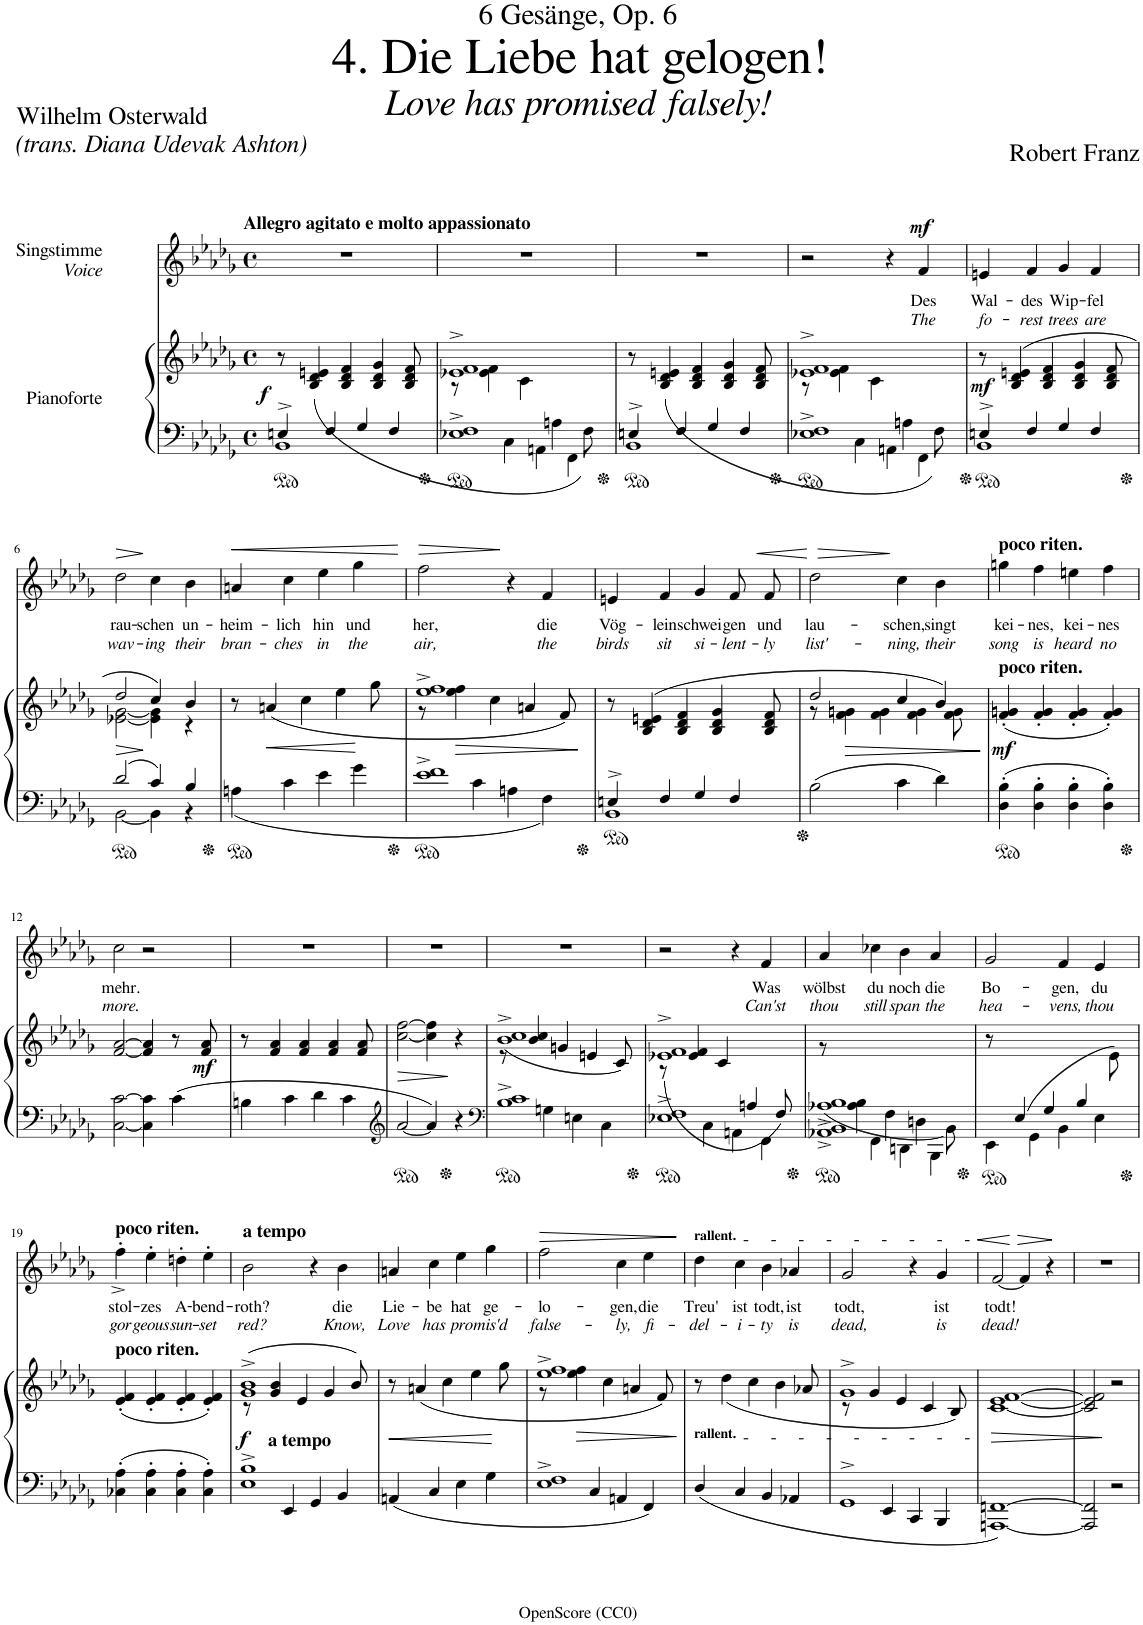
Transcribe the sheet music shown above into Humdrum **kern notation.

**kern	**kern	**dynam	**kern	**text	**text	**dynam
*part2	*part2	*part2	*part1	*part1	*part1	*part1
*staff3	*staff2	*staff2/3	*staff1	*staff1	*staff1	*staff1
*I"Pianoforte	*	*	*I"Singstimme Voice	*	*	*
*I'Pno	*	*	*	*	*	*
*clefF4	*clefG2	*	*clefG2	*	*	*
*k[b-e-a-d-g-]	*k[b-e-a-d-g-]	*	*k[b-e-a-d-g-]	*	*	*
*M4/4	*M4/4	*	*M4/4	*	*	*
*met(c)	*met(c)	*	*met(c)	*	*	*
=1	=1	=1	=1	=1	=1	=1
*^	*	*	*	*	*	*
!	!	!	!	!LO:TX:a:B:t=Allegro agitato e molto appassionato	!	!	!
!	!	!	!LO:DY:a=2	!	!	!	!
4En^/	1BB-	8r	f	1r	.	.	.
.	.	(4B-/ 4d-/ 4en/	.	.	.	.	.
4F/	.	.	.	.	.	.	.
.	.	4B-/ 4d-/ 4f/	.	.	.	.	.
4G-/	.	.	.	.	.	.	.
.	.	4B-/ 4d-/ 4g-/	.	.	.	.	.
4F/	.	.	.	.	.	.	.
.	.	8B-/ 8d-/ 8f/	.	.	.	.	.
=2	=2	=2	=2	=2	=2	=2	=2
*	*^	*^	*	*	*	*	*
8ryy	1E-X^ 1F^	4ryy	1e-X^> 1f^>	8r	.	1r	.	.	.
.	.	.	.	4e-\ 4f\	.	.	.	.	.
.	.	4C\	.	.	.	.	.	.	.
.	.	.	.	4c\	.	.	.	.	.
.	.	4AAn\	.	.	.	.	.	.	.
4An\	.	.	.	4.ryy	.	.	.	.	.
.	.	4FF\	.	.	.	.	.	.	.
8F\)	.	.	.	.	.	.	.	.	.
*	*v	*v	*	*	*	*	*	*	*
*	*	*v	*v	*	*	*	*	*
=3	=3	=3	=3	=3	=3	=3	=3
4En^/	1BB-	8r	.	1r	.	.	.
.	.	(4B-/ 4d-/ 4en/	.	.	.	.	.
4F/	.	.	.	.	.	.	.
.	.	4B-/ 4d-/ 4f/	.	.	.	.	.
4G-/	.	.	.	.	.	.	.
.	.	4B-/ 4d-/ 4g-/	.	.	.	.	.
4F/	.	.	.	.	.	.	.
.	.	8B-/ 8d-/ 8f/	.	.	.	.	.
=4	=4	=4	=4	=4	=4	=4	=4
*	*^	*^	*	*	*	*	*
8ryy	1E-X^ 1F^	4ryy	1e-X^> 1f^>	8r	.	2r	.	.	.
.	.	.	.	4e-\ 4f\	.	.	.	.	.
.	.	4C\	.	.	.	.	.	.	.
.	.	.	.	4c\	.	.	.	.	.
.	.	4AAn\	.	.	.	4r	.	.	.
4An\	.	.	.	4.ryy	.	.	.	.	.
!	!	!	!	!	!	!	!LO:LY:b	!LO:LY:b	!LO:DY:a
.	.	4FF\	.	.	.	4f/	Des	The	mf
8F\)	.	.	.	.	.	.	.	.	.
*	*v	*v	*	*	*	*	*	*	*
*	*	*v	*v	*	*	*	*	*
=5	=5	=5	=5	=5	=5	=5	=5
!	!	!	!LO:DY:b	!	!LO:LY:b	!LO:LY:b	!
4En^/	1BB-	8r	mf	4en/	Wal-	fo-	.
.	.	(4B-/ 4d-/ 4en/	.	.	.	.	.
!	!	!	!	!	!LO:LY:b	!LO:LY:b	!
4F/	.	.	.	4f/	-des	-rest	.
.	.	4B-/ 4d-/ 4f/	.	.	.	.	.
!	!	!	!	!	!LO:LY:b	!LO:LY:b	!
4G-/	.	.	.	4g-/	Wip-	trees	.
.	.	4B-/ 4d-/ 4g-/	.	.	.	.	.
!	!	!	!	!	!LO:LY:b	!LO:LY:b	!
4F/	.	.	.	4f/	-fel	are	.
.	.	8B-/ 8d-/ 8f/	.	.	.	.	.
!!LO:LB:g=z
=6	=6	=6	=6	=6	=6	=6	=6
!	!	!	!LO:HP:b	!	!LO:LY:b	!LO:LY:b	!LO:HP:b
*	*	*^	*	*	*	*	*
2d-/	[2BB-\	2dd-/	[2e-X\ [2g-\	>	2dd-\	rau-	wav-	>
!	!	!	!	!	!	!LO:LY:b	!LO:LY:b	!
4c/	4BB-\]	4cc/)	4e-\] 4g-\]	]	4cc\	-schen	-ing	]
!	!	!	!	!	!	!LO:LY:b	!LO:LY:b	!
4B-/	4r	4b-/	4r	.	4b-\	un-	their	.
=7	=7	=7	=7	=7	=7	=7	=7	=7
!	!	!	!	!	!	!LO:LY:b	!LO:LY:b	!LO:HP:b
*v	*v	*	*	*	*	*	*	*
*	*v	*v	*	*	*	*	*
4An\	8r	.	4an/	-heim-	bran-	<
!	!	!LO:HP:b	!	!	!	!
.	(4an/	<	.	.	.	.
!	!	!	!	!LO:LY:b	!LO:LY:b	!
4c\	.	.	4cc\	-lich	-ches	.
.	4cc\	.	.	.	.	.
!	!	!	!	!LO:LY:b	!LO:LY:b	!
4e-\	.	.	4ee-\	hin	in	.
.	4ee-\	.	.	.	.	.
!	!	!	!	!LO:LY:b	!LO:LY:b	!
4g-\	.	.	4gg-\	und	the	.
.	8gg-\	[	.	.	.	.
.	.	.	.	.	.	[
=8	=8	=8	=8	=8	=8	=8
*^	*^	*	*	*	*	*
!	!	!	!	!	!	!LO:LY:b	!LO:LY:b	!LO:HP:b
1e-^ 1f^	4ryy	1ee-^> 1ff^>	8r	.	2ff\	her,	air,	>
!	!	!	!	!LO:HP:b	!	!	!	!
.	.	.	4ee-\ 4ff\	>	.	.	.	.
.	4c\	.	.	.	.	.	.	.
.	.	.	4cc\	.	.	.	.	.
.	4An\	.	.	.	4r	.	.	]
.	.	.	4an/	.	.	.	.	.
!	!	!	!	!	!	!LO:LY:b	!LO:LY:b	!
.	4F\	.	.	.	4f/	die	the	.
.	.	.	8f/)	.	.	.	.	.
=9	=9	=9	=9	=9	=9	=9	=9	=9
!	!	!	!	!	!	!LO:LY:b	!LO:LY:b	!
*	*	*v	*v	*	*	*	*	*
4En^/	1BB-	8r	.	4en/	Vög-	birds	.
.	.	(4B-/ 4d-/ 4en/	.	.	.	.	.
!	!	!	!	!	!LO:LY:b	!LO:LY:b	!
4F/	.	.	.	4f/	-lein	sit	.
.	.	4B-/ 4d-/ 4f/	.	.	.	.	.
!	!	!	!	!	!LO:LY:b	!LO:LY:b	!
4G-/	.	.	.	4g-/	schwei-	si-	.
.	.	4B-/ 4d-/ 4g-/	.	.	.	.	.
!	!	!	!	!	!LO:LY:b	!LO:LY:b	!
4F/	.	.	.	8f/L	-gen	-lent-	.
!	!	!	!	!	!LO:LY:b	!LO:LY:b	!LO:HP:b
.	.	8B-/ 8d-/ 8f/	.	8f/J	und	-ly	<
*v	*v	*	*	*	*	*	*
.	.	.	.	.	.	[
=10	=10	=10	=10	=10	=10	=10
*	*^	*	*	*	*	*
!	!	!	!	!	!LO:LY:b	!LO:LY:b	!LO:HP:b
2B-\	2dd-/	8r	.	2dd-\	lau-	list'-	>
!	!	!	!LO:HP:b	!	!	!	!
.	.	4f\ 4gn\	>	.	.	.	.
.	.	4f\ 4g\	.	.	.	.	.
!	!	!	!	!	!LO:LY:b	!LO:LY:b	!
4c\	4cc/	.	.	4cc\	-schen,	-ning,	]
.	.	4f\ 4g\	.	.	.	.	.
!	!	!	!	!	!LO:LY:b	!LO:LY:b	!
4d-\	4b-/)	.	.	4b-\	singt	their	.
.	.	8f\ 8g\	.	.	.	.	.
*	*v	*v	*	*	*	*	*
.	.	]	.	.	.	.
=11	=11	=11	=11	=11	=11	=11
!	!	!	!LO:TX:a:B:t=poco riten.	!	!	!
!	!LO:TX:a:B:t=poco riten.	!	!	!	!	!
!	!	!LO:DY:b	!	!LO:LY:b	!LO:LY:b	!
4D-\' 4B-\'	(4f/' 4gn/'	mf	4ggn\	kei-	song	.
!	!	!	!	!LO:LY:b	!LO:LY:b	!
4D-\' 4B-\'	4f/' 4g/'	.	4ff\	-nes,	is	.
!	!	!	!	!LO:LY:b	!LO:LY:b	!
4D-\' 4B-\'	4f/' 4g/'	.	4een\	kei-	heard	.
!	!	!	!	!LO:LY:b	!LO:LY:b	!
4D-\' 4B-\'	4f/' 4g/')	.	4ff\	-nes	no	.
!!LO:LB:g=z
=12	=12	=12	=12	=12	=12	=12
!	!	!	!	!LO:LY:b	!LO:LY:b	!
[2C\ [2c\	[2f/ [2a-/	.	2cc\	mehr.	more.	.
4C\] 4c\]	4f/] 4a-/]	.	2r	.	.	.
4c\	8r	.	.	.	.	.
!	!	!LO:DY:b	!	!	!	!
.	8f/ 8a-/	mf	.	.	.	.
=13	=13	=13	=13	=13	=13	=13
4Bn\	8r	.	1r	.	.	.
.	4f/ 4a-/	.	.	.	.	.
4c\	.	.	.	.	.	.
.	4f/ 4a-/	.	.	.	.	.
4d-\	.	.	.	.	.	.
.	4f/ 4a-/	.	.	.	.	.
4c\	.	.	.	.	.	.
.	8f/ 8a-/	.	.	.	.	.
=14	=14	=14	=14	=14	=14	=14
*clefG2	*	*	*	*	*	*
!	!	!LO:HP:b	!	!	!	!
[2a-/	[2cc\ [2ff\	>	1r	.	.	.
4a-/]	4cc\] 4ff\]	.	.	.	.	.
4r	4r	]	.	.	.	.
=15	=15	=15	=15	=15	=15	=15
*clefF4	*	*	*	*	*	*
*^	*^	*	*	*	*	*
1B-^ 1c^	4ryy	(1b-^ 1cc^	8r	.	1r	.	.	.
.	.	.	4b-/ 4cc/	.	.	.	.	.
.	4Gn\	.	.	.	.	.	.	.
.	.	.	4gn/	.	.	.	.	.
.	4En\	.	.	.	.	.	.	.
.	.	.	4en/	.	.	.	.	.
.	4C\	.	.	.	.	.	.	.
.	.	.	8c/)	.	.	.	.	.
=16	=16	=16	=16	=16	=16	=16	=16	=16
*	*^	*	*	*	*	*	*	*
8ryy	1E-X^ 1F^	4ryy	(1e-X^ 1f^	8r	.	2r	.	.	.
.	.	.	.	4e-/ 4f/	.	.	.	.	.
.	.	4C\	.	.	.	.	.	.	.
.	.	.	.	4c/	.	.	.	.	.
.	.	4AAn\	.	.	.	4r	.	.	.
4An/	.	.	.	4.ryy	.	.	.	.	.
!	!	!	!	!	!	!	!LO:LY:b	!LO:LY:b	!
.	.	4FF\	.	.	.	4f/	Was	Can'st	.
8F/)	.	.	.	.	.	.	.	.	.
*	*	*	*v	*v	*	*	*	*	*
=17	=17	=17	=17	=17	=17	=17	=17	=17
*	*	*^	*	*	*	*	*	*
!	!	!	!	!	!	!	!LO:LY:b	!LO:LY:b	!
1A-X^ 1B-^	8ryy	1AA-X^< 1BB-^<	4ryy	8r	.	4a-/	wölbst	thou	.
.	4A-\ 4B-\	.	.	2..ryy	.	.	.	.	.
!	!	!	!	!	!	!	!LO:LY:b	!LO:LY:b	!
.	.	.	4FF\	.	.	4cc-X\	du	still	.
.	4F\	.	.	.	.	.	.	.	.
!	!	!	!	!	!	!	!LO:LY:b	!LO:LY:b	!
.	.	.	4DDn\	.	.	4b-\	noch	span	.
.	4Dn\	.	.	.	.	.	.	.	.
!	!	!	!	!	!	!	!LO:LY:b	!LO:LY:b	!
.	.	.	4BBB-\	.	.	4a-/	die	the	.
.	8BB-\	.	.	.	.	.	.	.	.
*	*v	*v	*v	*	*	*	*	*	*
=18	=18	=18	=18	=18	=18	=18	=18
!	!	!	!	!	!LO:LY:b	!LO:LY:b	!
8ryy	4EE-\	8r	.	2g-/	Bo-	hea-	.
(>4E-/	.	2.ryy	.	.	.	.	.
.	4GG-\	.	.	.	.	.	.
4G-/	.	.	.	.	.	.	.
!	!	!	!	!	!LO:LY:b	!LO:LY:b	!
.	4BB-\	.	.	4f/	-gen,	-vens,	.
4B-/	.	.	.	.	.	.	.
!	!	!	!	!	!LO:LY:b	!LO:LY:b	!
.	4E-\	.	.	4e-/	du	thou	.
8ryy	.	8e-\)	.	.	.	.	.
*v	*v	*	*	*	*	*	*
!!LO:LB:g=z
=19	=19	=19	=19	=19	=19	=19
!	!	!	!LO:TX:a:B:t=poco riten.	!	!	!
!	!LO:TX:a:B:t=poco riten.	!	!	!	!	!
!	!	!	!	!LO:LY:b	!LO:LY:b	!
4C-X\' 4A-\'	(4e-/' 4f/'	.	4ff'^<\	stol-	gor-	.
!	!	!	!	!LO:LY:b	!LO:LY:b	!
4C-\' 4A-\'	4e-/' 4f/'	.	4ee-'\	-zes	-geous	.
!	!	!	!	!LO:LY:b	!LO:LY:b	!
4C-\' 4A-\'	4e-/' 4f/'	.	4ddn'\	A-	sun-	.
!	!	!	!	!LO:LY:b	!LO:LY:b	!
4C-\' 4A-\'	4e-/' 4f/')	.	4ee-'\	-bend-	-set	.
=20	=20	=20	=20	=20	=20	=20
*^	*^	*	*	*	*	*
!	!	!	!	!	!LO:TX:a:B:t=a tempo	!	!	!
!	!	!	!	!LO:DY:b	!	!LO:LY:b	!LO:LY:b	!
1E-^ 1B-^	4ryy	(>1g-^> 1b-^>	8r	f	2b-\	-roth?	red?	.
.	.	.	4g-/ 4b-/	.	.	.	.	.
!	!LO:TX:a:B:t=a tempo	!	!	!	!	!	!	!
.	4EE-/	.	.	.	.	.	.	.
.	.	.	4e-/	.	.	.	.	.
.	4GG-/	.	.	.	4r	.	.	.
.	.	.	4g-/	.	.	.	.	.
!	!	!	!	!	!	!LO:LY:b	!LO:LY:b	!
.	4BB-/	.	.	.	4b-\	die	Know,	.
.	.	.	8b-/)	.	.	.	.	.
*v	*v	*	*	*	*	*	*	*
=21	=21	=21	=21	=21	=21	=21	=21
!	!	!	!LO:HP:b	!	!LO:LY:b	!LO:LY:b	!
*	*v	*v	*	*	*	*	*
4AAn/	8r	<	4an/	Lie-	Love	.
.	(4an/	.	.	.	.	.
!	!	!	!	!LO:LY:b	!LO:LY:b	!
4C/	.	.	4cc\	-be	has	.
.	4cc\	.	.	.	.	.
!	!	!	!	!LO:LY:b	!LO:LY:b	!
4E-\	.	.	4ee-\	hat	pro-	.
.	4ee-\	.	.	.	.	.
!	!	!	!	!LO:LY:b	!LO:LY:b	!
4G-\	.	.	4gg-\	ge-	-mis'd	.
.	8gg-\	]	.	.	.	.
=22	=22	=22	=22	=22	=22	=22
*^	*^	*	*	*	*	*
!	!	!	!	!	!	!LO:LY:b	!LO:LY:b	!LO:HP:b
1E-^ 1F^	4ryy	1ee-^ 1ff^	8r	.	2ff\	-lo-	false-	>
!	!	!	!	!LO:HP:b	!	!	!	!
.	.	.	4ee-\ 4ff\	>	.	.	.	.
.	4C/	.	.	.	.	.	.	.
.	.	.	4cc\	.	.	.	.	.
!	!	!	!	!	!	!LO:LY:b	!LO:LY:b	!
.	4AAn/	.	.	.	4cc\	-gen,	-ly,	.
.	.	.	4an/	.	.	.	.	.
!	!	!	!	!	!	!LO:LY:b	!LO:LY:b	!
.	4FF/	.	.	.	4ee-\	die	fi-	.
.	.	.	8f/)	.	.	.	.	.
*v	*v	*	*	*	*	*	*	*
*	*v	*v	*	*	*	*	*
.	.	[	.	.	.	]
=23	=23	=23	=23	=23	=23	=23
!	!	!	!LO:TX:a:t=rallent.	!	!	!
!LO:TX:a:t=rallent.	!	!	!	!	!	!
!	!	!	!	!LO:LY:b	!LO:LY:b	!
4D-/	8r	.	4dd-\	Treu'	-del-	.
.	(4dd-\	.	.	.	.	.
!	!	!	!	!LO:LY:b	!LO:LY:b	!
4C/	.	.	4cc\	ist	-i-	.
.	4cc\	.	.	.	.	.
!	!	!	!	!LO:LY:b	!LO:LY:b	!
4BB-/	.	.	4b-\	todt,	-ty	.
.	4b-\	.	.	.	.	.
!	!	!	!	!LO:LY:b	!LO:LY:b	!
4AA-X/	.	.	4a-X/	ist	is	.
.	8a-X/	.	.	.	.	.
=24	=24	=24	=24	=24	=24	=24
*^	*^	*	*	*	*	*
!	!	!	!	!	!	!LO:LY:b	!LO:LY:b	!
1GG-^	4ryy	1g-^	8r	.	2g-/	todt,	dead,	.
.	.	.	4g-/	.	.	.	.	.
.	4EE-/	.	.	.	.	.	.	.
.	.	.	4e-/	.	.	.	.	.
.	4CC/	.	.	.	4r	.	.	.
.	.	.	4c/	.	.	.	.	.
!	!	!	!	!	!	!LO:LY:b	!LO:LY:b	!
.	4BBB-/	.	.	.	4g-/	ist	is	.
.	.	.	8B-/)	.	.	.	.	.
*v	*v	*	*	*	*	*	*	*
=25	=25	=25	=25	=25	=25	=25	=25
!	!	!	!	!	!LO:LY:b	!LO:LY:b	!LO:HP:b
*	*v	*v	*	*	*	*	*
[1AAAn [1FFn	[1c [1e- [1f	.	[2f/	todt!	dead!	<
!	!	!	!	!	!	!LO:HP:n=1:b
.	.	.	4f/]	.	.	[ >
.	.	.	4r	.	.	]
=26	=26	=26	=26	=26	=26	=26
2AAA/] 2FF/]	2c/] 2e-/] 2f/]	.	1r	.	.	.
2r	2r	]	.	.	.	.
=	=	=	=	=	=	=
*-	*-	*-	*-	*-	*-	*-
